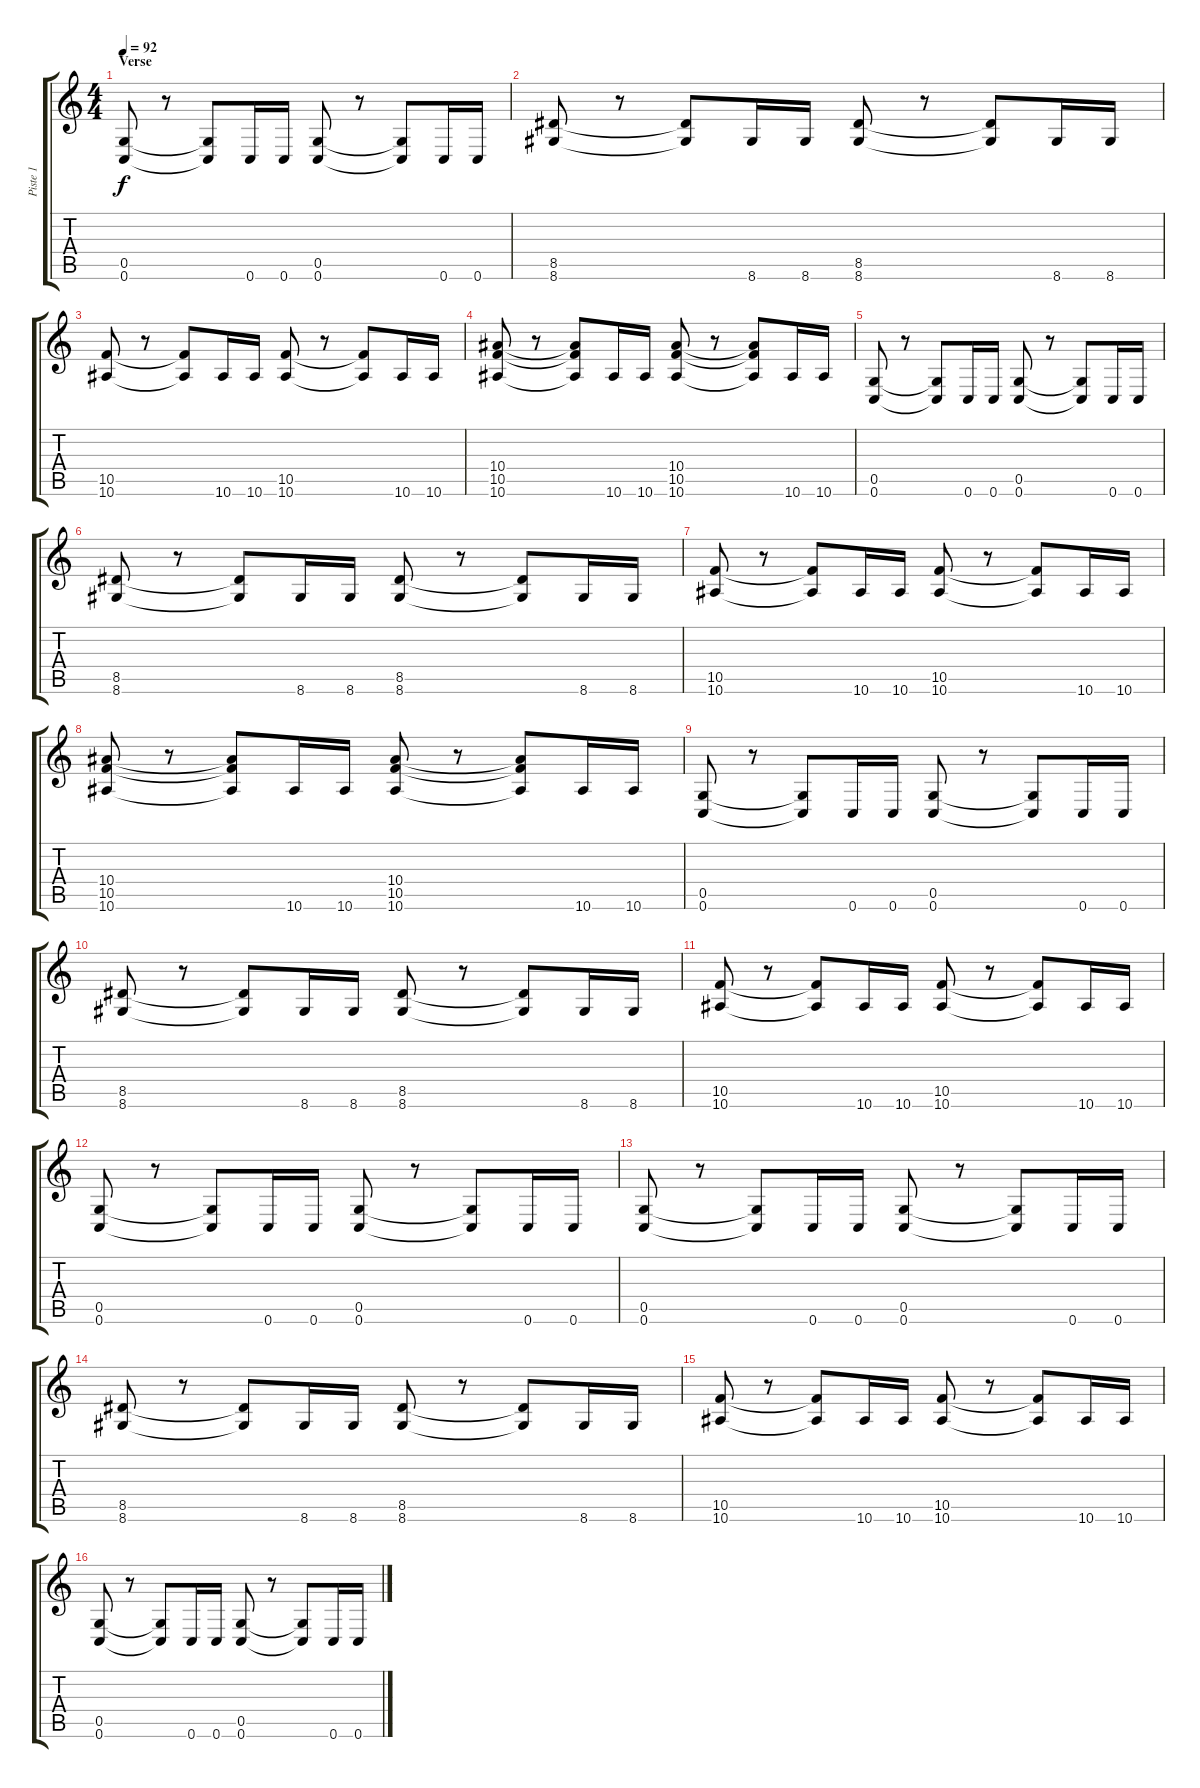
\track ("Piste 1" "Piste 1") {instrument distortionguitar}
\staff {score tabs}
\tuning (D4 A3 F3 C3 G2 C2) {hide}
\ts (4 4)
\section ("" "Verse")
\tempo 92
\clef g2
\ks c
(0.5 0.6).8{dy f} r.8 (0.5{t} 0.6{t}).8 0.6.16 0.6.16 (0.5 0.6).8 r.8 (0.5{t} 0.6{t}).8 0.6.16 0.6.16 |
(8.5 8.6).8 r.8 (8.5{t} 8.6{t}).8 8.6.16 8.6.16 (8.5 8.6).8 r.8 (8.5{t} 8.6{t}).8 8.6.16 8.6.16 |
(10.5 10.6).8 r.8 (10.5{t} 10.6{t}).8 10.6.16 10.6.16 (10.5 10.6).8 r.8 (10.5{t} 10.6{t}).8 10.6.16 10.6.16 |
(10.4 10.5 10.6).8 r.8 (10.4{t} 10.5{t} 10.6{t}).8 10.6.16 10.6.16 (10.4 10.5 10.6).8 r.8 (10.4{t} 10.5{t} 10.6{t}).8 10.6.16 10.6.16 |
(0.5 0.6).8 r.8 (0.5{t} 0.6{t}).8 0.6.16 0.6.16 (0.5 0.6).8 r.8 (0.5{t} 0.6{t}).8 0.6.16 0.6.16 |
(8.5 8.6).8 r.8 (8.5{t} 8.6{t}).8 8.6.16 8.6.16 (8.5 8.6).8 r.8 (8.5{t} 8.6{t}).8 8.6.16 8.6.16 |
(10.5 10.6).8 r.8 (10.5{t} 10.6{t}).8 10.6.16 10.6.16 (10.5 10.6).8 r.8 (10.5{t} 10.6{t}).8 10.6.16 10.6.16 |
(10.4 10.5 10.6).8 r.8 (10.4{t} 10.5{t} 10.6{t}).8 10.6.16 10.6.16 (10.4 10.5 10.6).8 r.8 (10.4{t} 10.5{t} 10.6{t}).8 10.6.16 10.6.16 |
(0.5 0.6).8 r.8 (0.5{t} 0.6{t}).8 0.6.16 0.6.16 (0.5 0.6).8 r.8 (0.5{t} 0.6{t}).8 0.6.16 0.6.16 |
(8.5 8.6).8 r.8 (8.5{t} 8.6{t}).8 8.6.16 8.6.16 (8.5 8.6).8 r.8 (8.5{t} 8.6{t}).8 8.6.16 8.6.16 |
(10.5 10.6).8 r.8 (10.5{t} 10.6{t}).8 10.6.16 10.6.16 (10.5 10.6).8 r.8 (10.5{t} 10.6{t}).8 10.6.16 10.6.16 |
(0.5 0.6).8 r.8 (0.5{t} 0.6{t}).8 0.6.16 0.6.16 (0.5 0.6).8 r.8 (0.5{t} 0.6{t}).8 0.6.16 0.6.16 |
(0.5 0.6).8 r.8 (0.5{t} 0.6{t}).8 0.6.16 0.6.16 (0.5 0.6).8 r.8 (0.5{t} 0.6{t}).8 0.6.16 0.6.16 |
(8.5 8.6).8 r.8 (8.5{t} 8.6{t}).8 8.6.16 8.6.16 (8.5 8.6).8 r.8 (8.5{t} 8.6{t}).8 8.6.16 8.6.16 |
(10.5 10.6).8 r.8 (10.5{t} 10.6{t}).8 10.6.16 10.6.16 (10.5 10.6).8 r.8 (10.5{t} 10.6{t}).8 10.6.16 10.6.16 |
(0.5 0.6).8 r.8 (0.5{t} 0.6{t}).8 0.6.16 0.6.16 (0.5 0.6).8 r.8 (0.5{t} 0.6{t}).8 0.6.16 0.6.16
